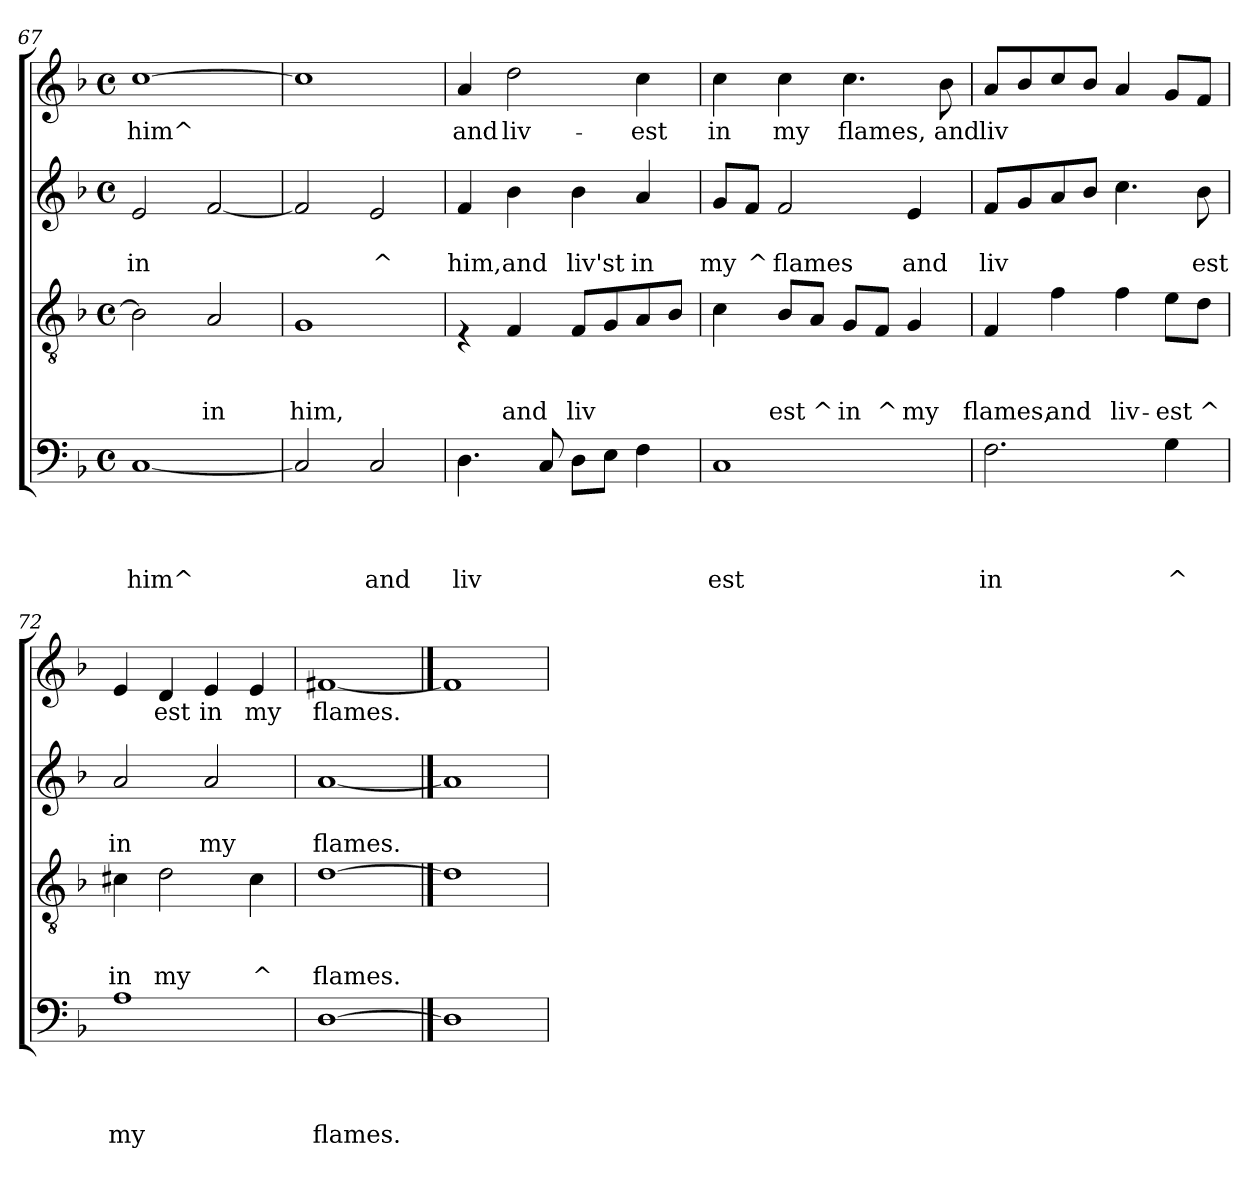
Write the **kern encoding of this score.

**kern	**text	**text	**text	**text	**kern	**text	**text	**text	**kern	**text	**text	**kern	**text
*part4	*part4	*part4	*part4	*part4	*part3	*part3	*part3	*part3	*part2	*part2	*part2	*part1	*part1
*staff4	*staff4	*staff4	*staff4	*staff4	*staff3	*staff3	*staff3	*staff3	*staff2	*staff2	*staff2	*staff1	*staff1
*clefF4	*	*	*	*	*clefGv2	*	*	*	*clefG2	*	*	*clefG2	*
*k[b-]	*	*	*	*	*k[b-]	*	*	*	*k[b-]	*	*	*k[b-]	*
*F:	*	*	*	*	*F:	*	*	*	*F:	*	*	*F:	*
*M4/4	*	*	*	*	*M4/4	*	*	*	*M4/4	*	*	*M4/4	*
*met(c)	*	*	*	*	*met(c)	*	*	*	*met(c)	*	*	*met(c)	*
=67	=67	=67	=67	=67	=67	=67	=67	=67	=67	=67	=67	=67	=67
!	!	!	!	!LO:LY:b	!	!	!	!	!	!	!LO:LY:b	!	!LO:LY:b
[<1C	.	.	.	him^	2B-\]	.	.	.	2e/	.	in	[>1cc	him^
!	!	!	!	!	!	!	!	!LO:LY:b	!	!	!	!	!
.	.	.	.	.	2A/	.	.	in	[<2f/	.	.	.	.
!!LO:LB:g=z
=68	=68	=68	=68	=68	=68	=68	=68	=68	=68	=68	=68	=68	=68
!	!	!	!	!	!	!	!	!LO:LY:b	!	!	!	!	!
2C/]	.	.	.	.	1G	.	.	him,	2f/]	.	.	1cc]	.
!	!	!	!	!LO:LY:b	!	!	!	!	!	!	!LO:LY:b	!	!
2C/	.	.	.	and	.	.	.	.	2e/	.	^	.	.
=69	=69	=69	=69	=69	=69	=69	=69	=69	=69	=69	=69	=69	=69
!	!	!	!	!LO:LY:b	!	!	!	!	!	!	!LO:LY:b	!	!LO:LY:b
4.D\	.	.	.	liv	4rE	.	.	.	4f/	.	him,	4a/	and
!	!	!	!	!	!	!	!	!LO:LY:b	!	!	!LO:LY:b	!	!LO:LY:b
.	.	.	.	.	4F/	.	.	and	4b-\	.	and	2dd\	liv-
8C/	.	.	.	.	.	.	.	.	.	.	.	.	.
!	!	!	!	!	!	!	!	!LO:LY:b	!	!	!LO:LY:b	!	!
8D\L	.	.	.	.	8F/L	.	.	liv	4b-\	.	liv'st	.	.
8E\J	.	.	.	.	8G/	.	.	.	.	.	.	.	.
!	!	!	!	!	!	!	!	!	!	!	!LO:LY:b	!	!LO:LY:b
4F\	.	.	.	.	8A/	.	.	.	4a/	.	in	4cc\	-est
.	.	.	.	.	8B-/J	.	.	.	.	.	.	.	.
=70	=70	=70	=70	=70	=70	=70	=70	=70	=70	=70	=70	=70	=70
!	!	!	!	!LO:LY:b	!	!	!	!	!	!	!LO:LY:b	!	!LO:LY:b
1C	.	.	.	est	4c\	.	.	.	8g/L	.	my	4cc\	in
!	!	!	!	!	!	!	!	!	!	!	!LO:LY:b	!	!
.	.	.	.	.	.	.	.	.	8f/J	.	^	.	.
!	!	!	!	!	!	!	!	!LO:LY:b	!	!	!LO:LY:b	!	!LO:LY:b
.	.	.	.	.	8B-/L	.	.	est	2f/	.	flames	4cc\	my
!	!	!	!	!	!	!	!	!LO:LY:b	!	!	!	!	!
.	.	.	.	.	8A/J	.	.	^	.	.	.	.	.
!	!	!	!	!	!	!	!	!LO:LY:b	!	!	!	!	!LO:LY:b
.	.	.	.	.	8G/L	.	.	in	.	.	.	4.cc\	flames,
!	!	!	!	!	!	!	!	!LO:LY:b	!	!	!	!	!
.	.	.	.	.	8F/J	.	.	^	.	.	.	.	.
!	!	!	!	!	!	!	!	!LO:LY:b	!	!	!LO:LY:b	!	!
.	.	.	.	.	4G/	.	.	my	4e/	.	and	.	.
!	!	!	!	!	!	!	!	!	!	!	!	!	!LO:LY:b
.	.	.	.	.	.	.	.	.	.	.	.	8b-\	and
=71	=71	=71	=71	=71	=71	=71	=71	=71	=71	=71	=71	=71	=71
!	!	!	!	!LO:LY:b	!	!	!	!LO:LY:b	!	!	!LO:LY:b	!	!LO:LY:b
2.F\	.	.	.	in	4F/	.	.	flames,	8f/L	.	liv	8a/L	liv
.	.	.	.	.	.	.	.	.	8g/	.	.	8b-/	.
!	!	!	!	!	!	!	!	!LO:LY:b	!	!	!	!	!
.	.	.	.	.	4f\	.	.	and	8a/	.	.	8cc/	.
.	.	.	.	.	.	.	.	.	8b-/J	.	.	8b-/J	.
!	!	!	!	!	!	!	!	!LO:LY:b	!	!	!	!	!
.	.	.	.	.	4f\	.	.	liv-	4.cc\	.	.	4a/	.
!	!	!	!	!LO:LY:b	!	!	!	!LO:LY:b	!	!	!	!	!
4G\	.	.	.	^	8e\L	.	.	-est	.	.	.	8g/L	.
!	!	!	!	!	!	!	!	!LO:LY:b	!	!	!LO:LY:b	!	!
.	.	.	.	.	8d\J	.	.	^	8b-\	.	est	8f/J	.
=72	=72	=72	=72	=72	=72	=72	=72	=72	=72	=72	=72	=72	=72
!	!	!	!	!LO:LY:b	!	!	!	!LO:LY:b	!	!	!LO:LY:b	!	!
1A	.	.	.	my	4c#X\	.	.	in	2a/	.	in	4e/	.
!	!	!	!	!	!	!	!	!LO:LY:b	!	!	!	!	!LO:LY:b
.	.	.	.	.	2d\	.	.	my	.	.	.	4d/	est
!	!	!	!	!	!	!	!	!	!	!	!LO:LY:b	!	!LO:LY:b
.	.	.	.	.	.	.	.	.	2a/	.	my	4e/	in
!	!	!	!	!	!	!	!	!LO:LY:b	!	!	!	!	!LO:LY:b
.	.	.	.	.	4c#\	.	.	^	.	.	.	4e/	my
=73	=73	=73	=73	=73	=73	=73	=73	=73	=73	=73	=73	=73	=73
!	!	!	!	!LO:LY:b	!	!	!	!LO:LY:b	!	!	!LO:LY:b	!	!LO:LY:b
[>1D	.	.	.	flames.	[>1d	.	.	flames.	[<1a	.	flames.	[<1f#X	flames.
!!LO:LB:g=z
==74	==74	==74	==74	==74	==74	==74	==74	==74	==74	==74	==74	==74	==74
1D]	.	.	.	.	1d]	.	.	.	1a]	.	.	1f#]	.
=	=	=	=	=	=	=	=	=	=	=	=	=	=
*-	*-	*-	*-	*-	*-	*-	*-	*-	*-	*-	*-	*-	*-
